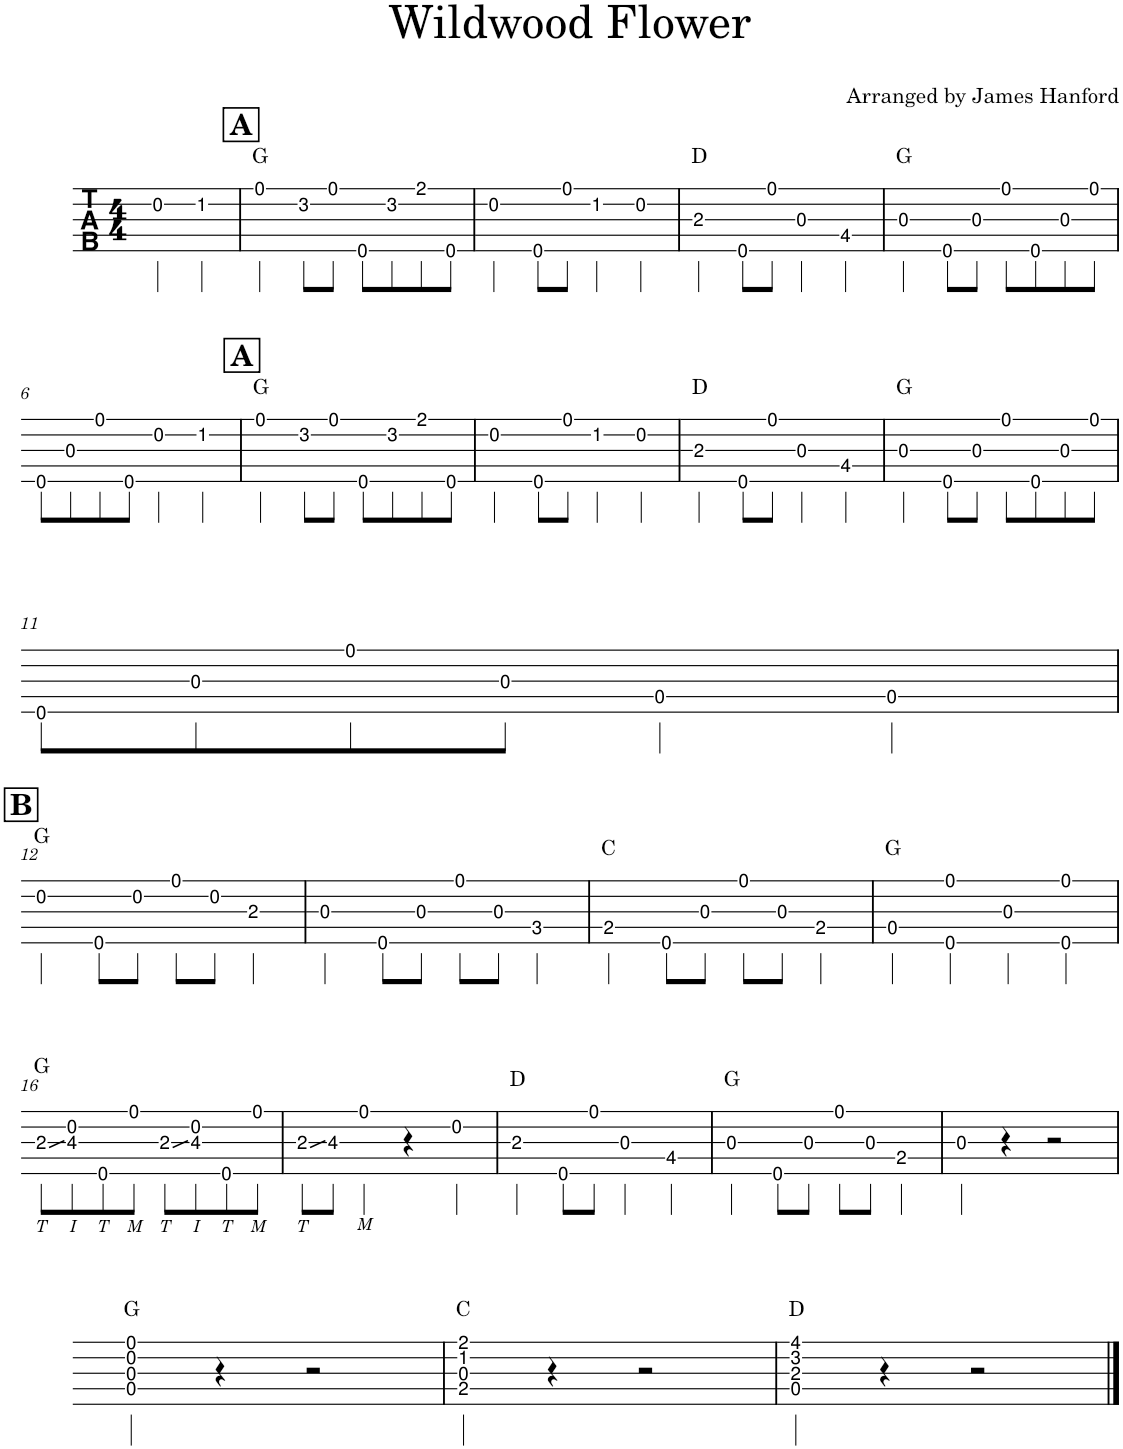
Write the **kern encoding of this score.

**kern	**harte
*part1	*part1
*staff1	*
*I"Banjo	*
*I'Bj.	*
*stria5	*
*	*
*Trd7c12	*
*k[f#]	*
*M4/4	*
=1	=1
4B\	.
4c\	.
!!LO:REH:place=s1:a:B:cj:fs=14:t=A
=2	=2
4d\	G:maj
8d\L	.
8d\J	.
8g\L	.
8d\	.
8e\	.
8g\J	.
=3	=3
4B\	.
8g\L	.
8d\J	.
4c\	.
4B\	.
=4	=4
4A\	D:maj
8g\L	.
8d\J	.
4G\	.
4F#\	.
=5	=5
4G\	G:maj
8g\L	.
8G\J	.
8d\L	.
8g\	.
8G\	.
8d\J	.
!!LO:LB:g=z
=6	=6
8g\L	.
8G\	.
8d\	.
8g\J	.
4B\	.
4c\	.
!!LO:REH:place=s1:a:B:cj:fs=14:t=A
=7	=7
4d\	G:maj
8d\L	.
8d\J	.
8g\L	.
8d\	.
8e\	.
8g\J	.
=8	=8
4B\	.
8g\L	.
8d\J	.
4c\	.
4B\	.
=9	=9
4A\	D:maj
8g\L	.
8d\J	.
4G\	.
4F#\	.
=10	=10
4G\	G:maj
8g\L	.
8G\J	.
8d\L	.
8g\	.
8G\	.
8d\J	.
!!LO:LB:g=z
=11	=11
8g\L	.
8G\	.
8d\	.
8G\J	.
4D\	.
4D\	.
!!LO:LB:g=z
!!LO:REH:place=s1:a:B:cj:fs=14:t=B
=12	=12
4B\	G:maj
8g\L	.
8B\J	.
8d\L	.
8B\J	.
4A\	.
=13	=13
4G\	.
8g\L	.
8G\J	.
8d\L	.
8G\J	.
4F\	.
=14	=14
4E\	C:maj
8g\L	.
8G\J	.
8d\L	.
8G\J	.
4E\	.
=15	=15
4D\	G:maj
4g\ 4d\	.
4G\	.
4g\ 4d\	.
!!LO:LB:g=z
=16	=16
8A<\L	G:maj
8B\< 8B\<	.
8g<\	.
8d<\J	.
8A<\L	.
8B\< 8B\<	.
8g<\	.
8d<\J	.
=17	=17
8A<\L	.
8B\J	.
4d<\	.
4r	.
4B\	.
=18	=18
4A\	D:maj
8g\L	.
8d\J	.
4G\	.
4F#\	.
=19	=19
4G\	G:maj
8g\L	.
8G\J	.
8d\L	.
8G\J	.
4E\	.
=20	=20
4G\	.
4r	.
2r	.
!!LO:LB:g=z
=1	=1
*stria5	*
4D\ 4G\ 4B\ 4d\	G:maj
4r	.
2r	.
=2	=2
4E\ 4G\ 4c\ 4e\	C:maj
4r	.
2r	.
=3	=3
4D\ 4A\ 4d\ 4f#\	D:maj
4r	.
2r	.
==	==
*-	*-
